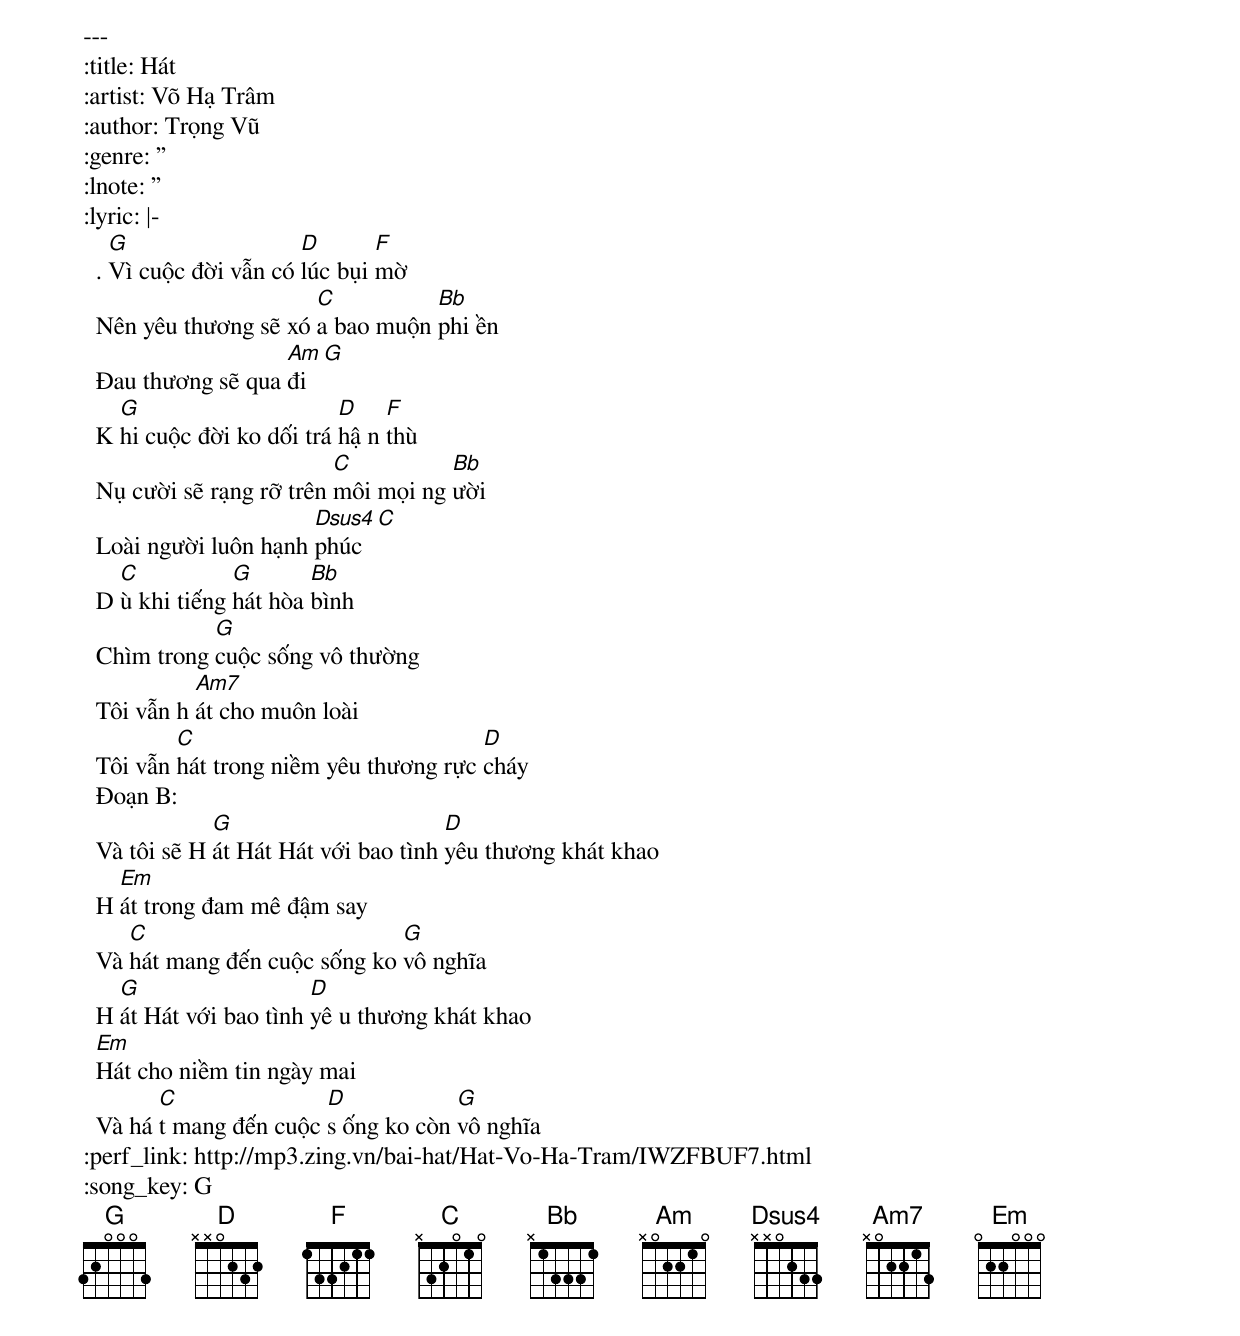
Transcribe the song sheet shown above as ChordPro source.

---
:title: Hát
:artist: Võ Hạ Trâm
:author: Trọng Vũ
:genre: ''
:lnote: ''
:lyric: |-
  . [G]Vì cuộc đời vẫn có [D]lúc bụi [F]mờ
  Nên yêu thương sẽ xó [C]a bao muộn [Bb]phi ền
  Đau thương sẽ qua [Am]đi [G]
  K [G]hi cuộc đời ko dối trá [D]hậ n [F]thù
  Nụ cười sẽ rạng rỡ trên [C]môi mọi ng [Bb]ười
  Loài người luôn hạnh [Dsus4]phúc [C]
  D [C]ù khi tiếng [G]hát hòa [Bb]bình
  Chìm trong [G]cuộc sống vô thường
  Tôi vẫn h [Am7]át cho muôn loài
  Tôi vẫn [C]hát trong niềm yêu thương rực [D]cháy
  Đoạn B:
  Và tôi sẽ H [G]át Hát Hát với bao tình [D]yêu thương khát khao
  H [Em]át trong đam mê đậm say
  Và [C]hát mang đến cuộc sống ko [G]vô nghĩa
  H [G]át Hát với bao tình [D]yê u thương khát khao
  [Em]Hát cho niềm tin ngày mai
  Và há [C]t mang đến cuộc [D]s ống ko còn [G]vô nghĩa
:perf_link: http://mp3.zing.vn/bai-hat/Hat-Vo-Ha-Tram/IWZFBUF7.html
:song_key: G
